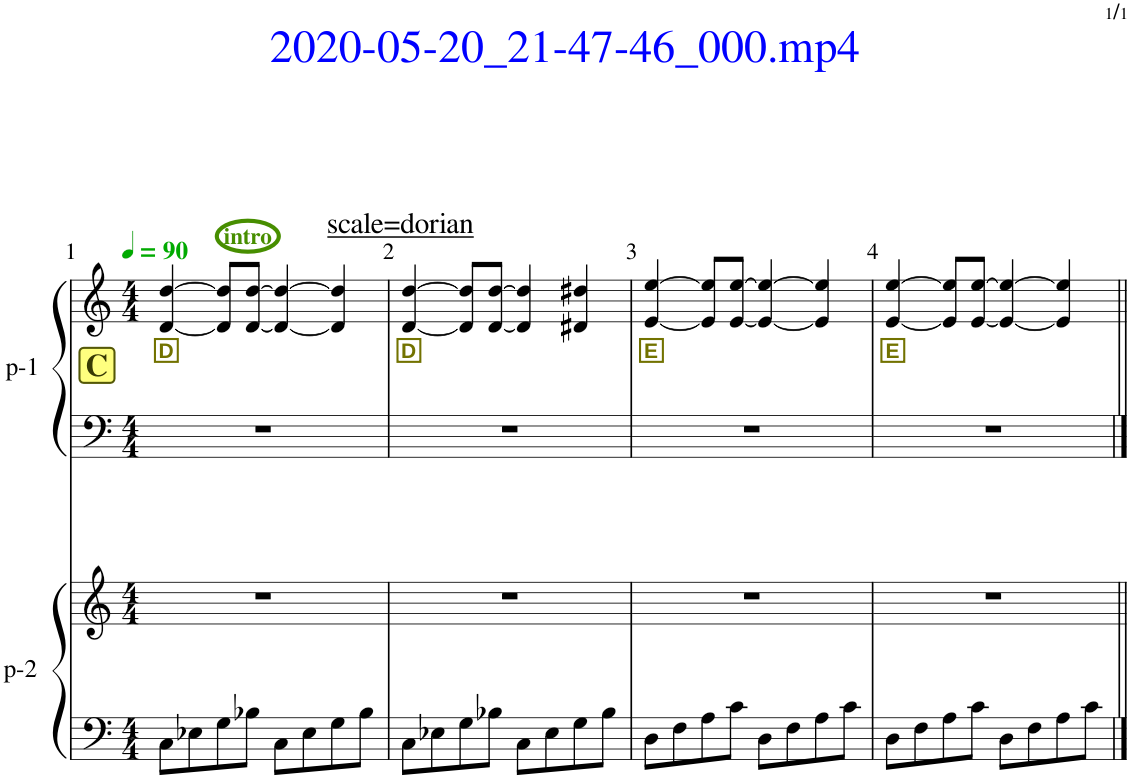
**kern	**kern	**kern	**kern	**text
*part2	*part2	*part1	*part1	*part1
*staff4	*staff3	*staff2	*staff1	*staff1
*I"p-2	*	*I"p-1	*	*
*clefF4	*clefG2	*clefF4	*clefG2	*
*k[]	*k[]	*k[]	*k[]	*
*M4/4	*M4/4	*M4/4	*M4/4	*
*MM90	*MM90	*MM90	*MM90	*
!!LO:REH:place=s1:b:B:cj:color=#373904:fs=15:t=C
=1	=1	=1	=1	=1
!	!	!	!LO:TX:a:B:color=#478E00:t=intro	!
!	!	!	!LO:TX:a:t=scale=dorian	!
!	!	!	!	!LO:LY:b:color=#727200
8C\L	1r	1r	[4d/ [4dd/	D
8E-X\	.	.	.	.
8G\	.	.	8d/] 8dd/]L	.
8B-X\J	.	.	[8d/ [8dd/J	.
8C\L	.	.	4d/_ 4dd/_	.
8E-\	.	.	.	.
8G\	.	.	4d/] 4dd/]	.
8B-\J	.	.	.	.
=2	=2	=2	=2	=2
!	!	!	!	!LO:LY:b:color=#727200
8C\L	1r	1r	[4d/ [4dd/	D
8E-X\	.	.	.	.
8G\	.	.	8d/] 8dd/]L	.
8B-X\J	.	.	[8d/ [8dd/J	.
8C\L	.	.	4d/] 4dd/]	.
8E-\	.	.	.	.
8G\	.	.	4d#X/ 4dd#X/	.
8B-\J	.	.	.	.
=3	=3	=3	=3	=3
!	!	!	!	!LO:LY:b:color=#727200
8D\L	1r	1r	[4e/ [4ee/	E
8F\	.	.	.	.
8A\	.	.	8e/] 8ee/]L	.
8c\J	.	.	[8e/ [8ee/J	.
8D\L	.	.	4e/_ 4ee/_	.
8F\	.	.	.	.
8A\	.	.	4e/] 4ee/]	.
8c\J	.	.	.	.
=4	=4	=4	=4	=4
!	!	!	!	!LO:LY:b:color=#727200
8D\L	1r	1r	[4e/ [4ee/	E
8F\	.	.	.	.
8A\	.	.	8e/] 8ee/]L	.
8c\J	.	.	[8e/ [8ee/J	.
8D\L	.	.	4e/_ 4ee/_	.
8F\	.	.	.	.
8A\	.	.	4e/] 4ee/]	.
8c\J	.	.	.	.
=||	=||	=||	=||	=||
*-	*-	*-	*-	*-
